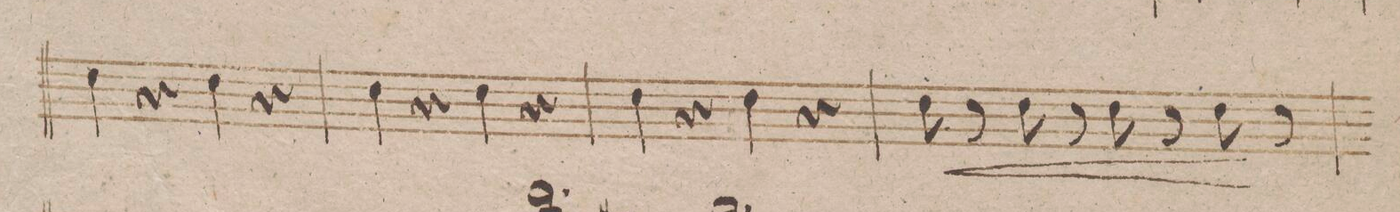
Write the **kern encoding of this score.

**kern	**dynam
*I"Violoncello	*
*clefF4	*
*k[b-]	*
*met(c)	*
*M4/4	*
4F\	.
4r	.
4F\	.
4r	.
=156	=156
4F\	.
4r	.
4F\	.
4r	.
=157	=157
4F\	.
4r	.
4F\	.
4r	.
=158	=158
8F\	<
8r	.
8F\	.
8r	.
8F\	.
8r	.
8F\	.
8r	[
=159	=159
*-	*-
